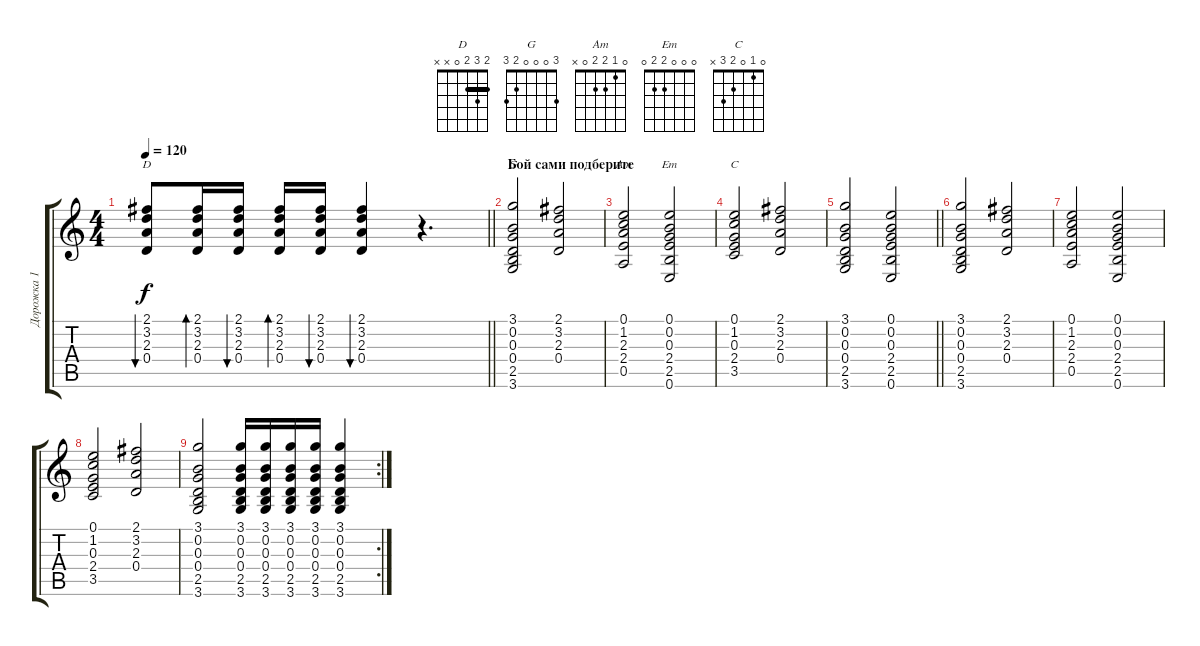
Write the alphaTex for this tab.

\track ("Дорожка 1" "Дорожка 1") {instrument acousticguitarsteel}
\staff {score tabs}
\tuning (E4 B3 G3 D3 A2 E2) {hide}
\chord ("D" 2 3 2 0 x x) {barre 2}
\chord ("G" 3 0 0 0 2 3)
\chord ("Am" 0 1 2 2 0 x)
\chord ("Em" 0 0 0 2 2 0)
\chord ("C" 0 1 0 2 3 x)
\ts (4 4)
\tempo 120
\clef g2
\barLineRight lightlight
\ks c
(2.1 3.2 2.3 0.4).8{bu 60 ch "D" dy f} (2.1 3.2 2.3 0.4).16{bd 60} (2.1 3.2 2.3 0.4).16{bu 60} (2.1 3.2 2.3 0.4).16{bd 60} (2.1 3.2 2.3 0.4).16{bu 60} (2.1 3.2 2.3 0.4).4{bu 60} r.4{d} |
\section ("" "Бой сами подберите")
(3.1 0.2 0.3 0.4 2.5 3.6).2{ch "G"} (2.1 3.2 2.3 0.4).2 |
(0.1 1.2 2.3 2.4 0.5).2{ch "Am"} (0.1 0.2 0.3 2.4 2.5 0.6).2{ch "Em"} |
(0.1 1.2 0.3 2.4 3.5).2{ch "C"} (2.1 3.2 2.3 0.4).2 |
\barLineRight lightlight
(3.1 0.2 0.3 0.4 2.5 3.6).2 (0.1 0.2 0.3 2.4 2.5 0.6).2 |
(3.1 0.2 0.3 0.4 2.5 3.6).2 (2.1 3.2 2.3 0.4).2 |
(0.1 1.2 2.3 2.4 0.5).2 (0.1 0.2 0.3 2.4 2.5 0.6).2 |
(0.1 1.2 0.3 2.4 3.5).2 (2.1 3.2 2.3 0.4).2 |
\rc 2
(3.1 0.2 0.3 0.4 2.5 3.6).2 (3.1 0.2 0.3 0.4 2.5 3.6).16 (3.1 0.2 0.3 0.4 2.5 3.6).16 (3.1 0.2 0.3 0.4 2.5 3.6).16 (3.1 0.2 0.3 0.4 2.5 3.6).16 (3.1 0.2 0.3 0.4 2.5 3.6).4
